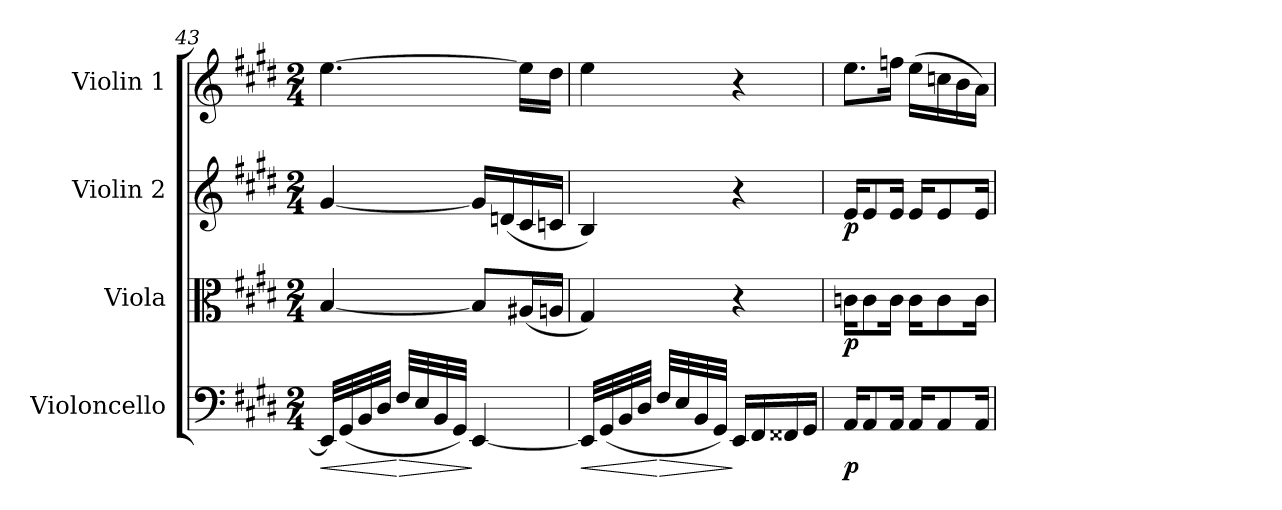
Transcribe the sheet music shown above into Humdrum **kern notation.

**kern	**dynam	**kern	**dynam	**kern	**dynam	**kern	**dynam
*part4	*part4	*part3	*part3	*part2	*part2	*part1	*part1
*staff4	*staff4	*staff3	*staff3	*staff2	*staff2	*staff1	*staff1
*I"Violoncello	*	*I"Viola	*	*I"Violin 2	*	*I"Violin 1	*
*I'Vc	*	*I'Vla	*	*I'Vln	*	*I'Vln	*
*clefF4	*	*clefC3	*	*clefG2	*	*clefG2	*
*k[f#c#g#d#]	*	*k[f#c#g#d#]	*	*k[f#c#g#d#]	*	*k[f#c#g#d#]	*
*M2/4	*	*M2/4	*	*M2/4	*	*M2/4	*
=43	=43	=43	=43	=43	=43	=43	=43
!	!LO:HP:b	!	!	!	!	!	!
32EE/LLL]	<	[4B/	.	[4g#/	.	[4.ee\	.
(32GG#/	.	.	.	.	.	.	.
32BB/	.	.	.	.	.	.	.
32D#/JJJ	.	.	.	.	.	.	.
!	!LO:HP:n=1:b	!	!	!	!	!	!
32F#/LLL	[ >	.	.	.	.	.	.
32E/	.	.	.	.	.	.	.
32BB/	.	.	.	.	.	.	.
32GG#/JJJ)	.	.	.	.	.	.	.
[4EE/	]	8B/L]	.	16g#/LL]	.	.	.
.	.	.	.	(16dn/	.	.	.
.	.	(16A#X/L	.	16c#/	.	16ee\LL]	.
.	.	16An/JJ	.	16cn/JJ	.	16dd#\JJ	.
=44	=44	=44	=44	=44	=44	=44	=44
!	!LO:HP:b	!	!	!	!	!	!
32EE/LLL]	<	4G#/)	.	4B/)	.	4ee\	.
(32GG#/	.	.	.	.	.	.	.
32BB/	.	.	.	.	.	.	.
32D#/JJJ	.	.	.	.	.	.	.
!	!LO:HP:n=1:b	!	!	!	!	!	!
32F#/LLL	[ >	.	.	.	.	.	.
32E/	.	.	.	.	.	.	.
32BB/	.	.	.	.	.	.	.
32GG#/JJJ)	.	.	.	.	.	.	.
16EE/LL	]	4r	.	4r	.	4r	.
16FF#/	.	.	.	.	.	.	.
16FF##X/	.	.	.	.	.	.	.
16GG#/JJ	.	.	.	.	.	.	.
!!LO:LB:g=z
=45	=45	=45	=45	=45	=45	=45	=45
!	!LO:DY:b	!	!LO:DY:b	!	!LO:DY:b	!	!LO:DY:b
!	!	!	!	!	!	!	!LO:DY:n=1:b
16AA/KL	p	16cn\KL	p	16e/KL	p	8.ee\L	p other-dynamics
8AA/	.	8c\	.	8e/	.	.	.
16AA/Jk	.	16c\Jk	.	16e/Jk	.	16ffn\Jk	.
16AA/KL	.	16c\KL	.	16e/KL	.	(16ee\LL	.
8AA/	.	8c\	.	8e/	.	16ccn\	.
.	.	.	.	.	.	16b\	.
16AA/Jk	.	16c\Jk	.	16e/Jk	.	16a\JJ)	.
=	=	=	=	=	=	=	=
*-	*-	*-	*-	*-	*-	*-	*-
